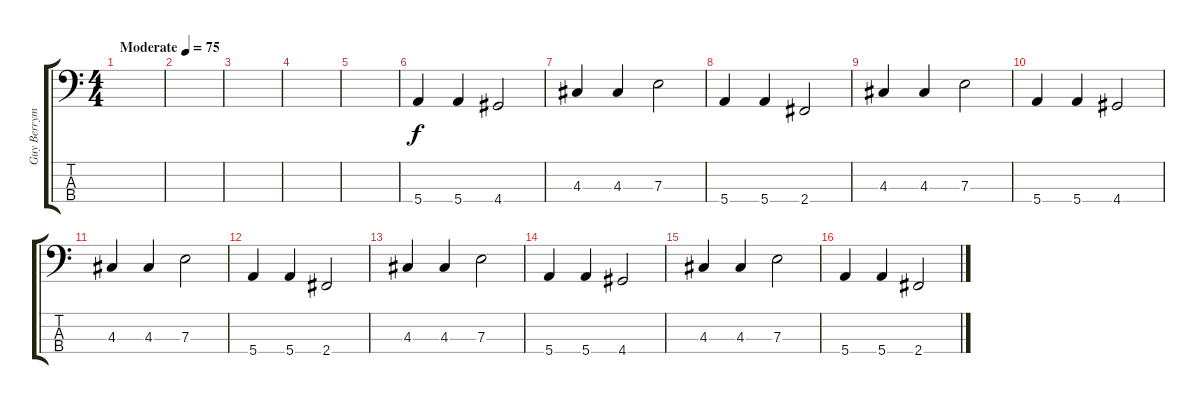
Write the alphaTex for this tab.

\track ("Guy Berryman(Bass Guitar)" "Guy Berrym") {instrument electricbassfinger}
\staff {score tabs}
\tuning (G2 D2 A1 E1) {hide}
\ts (4 4)
\tempo (75 "Moderate")
\clef f4
\ks c
|
|
|
|
|
5.4.4 5.4.4 4.4.2 |
4.3.4 4.3.4 7.3.2 |
5.4.4 5.4.4 2.4.2 |
4.3.4 4.3.4 7.3.2 |
5.4.4 5.4.4 4.4.2 |
4.3.4 4.3.4 7.3.2 |
5.4.4 5.4.4 2.4.2 |
4.3.4 4.3.4 7.3.2 |
5.4.4 5.4.4 4.4.2 |
4.3.4 4.3.4 7.3.2 |
5.4.4 5.4.4 2.4.2
